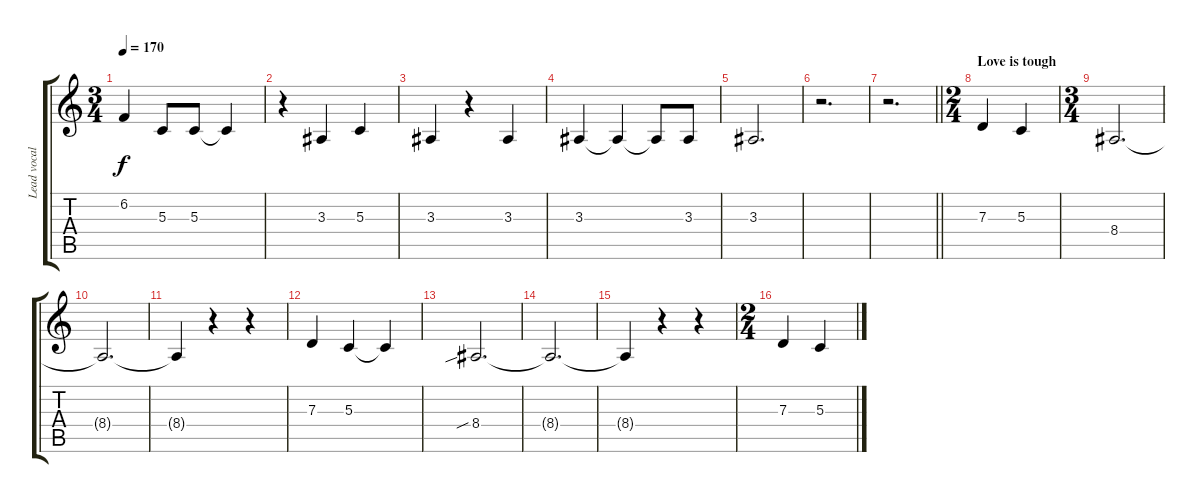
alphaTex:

\track ("Lead vocals" "Lead vocal") {instrument flute}
\staff {score tabs}
\tuning (E4 B3 G3 D3 A2 E2) {hide}
\ts (3 4)
\tempo 170
\clef g2
\ks c
6.2.4{dy f} 5.3.8 5.3.8 5.3{t}.4 |
r.4 3.3.4 5.3.4 |
3.3.4 r.4 3.3.4 |
3.3.4 3.3{t}.4 3.3{t}.8 3.3.8 |
3.3.2{d} |
r.2{d} |
\barLineRight lightlight
r.2{d} |
\ts (2 4)
\section ("" "Love is tough")
7.3.4 5.3.4 |
\ts (3 4)
8.4.2{d} |
8.4{t}.2{d} |
8.4{t}.4 r.4 r.4 |
7.3.4 5.3.4 5.3{t}.4 |
8.4{sib}.2{d} |
8.4{t}.2{d} |
8.4{t}.4 r.4 r.4 |
\ts (2 4)
7.3.4 5.3.4
